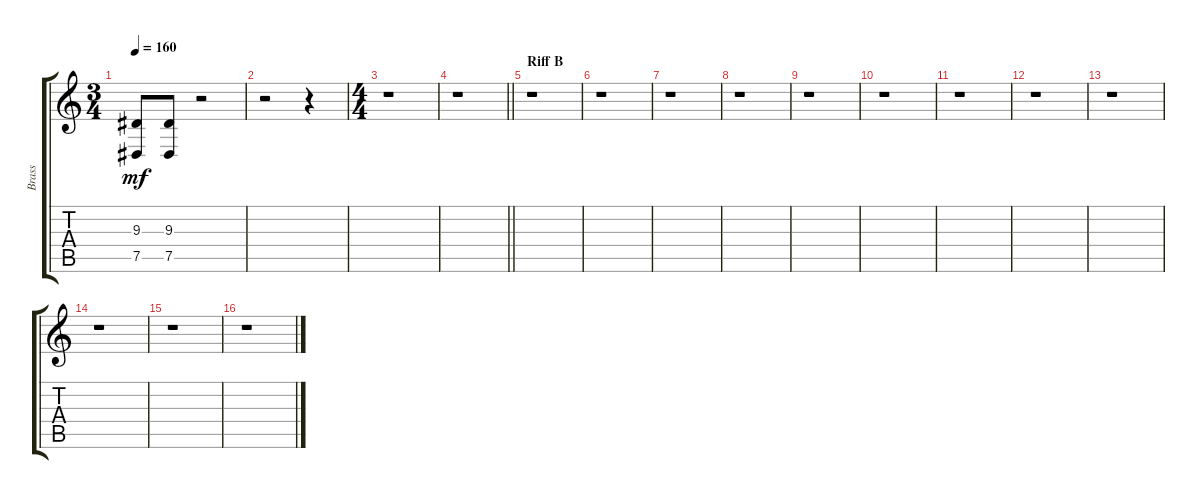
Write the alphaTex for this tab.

\track ("Brass" "Brass") {instrument brasssection}
\staff {score tabs}
\tuning (Eb4 Bb3 Gb3 Db3 Ab2 Eb2) {hide}
\ts (3 4)
\tempo 160
\clef g2
\ks c
(9.3 7.5).8{dy mf} (9.3 7.5).8 r.2 |
r.2 r.4 |
\ts (4 4)
r.1 |
\barLineRight lightlight
r.1 |
\section ("" "Riff B")
r.1 |
r.1 |
r.1 |
r.1 |
r.1 |
r.1 |
r.1 |
r.1 |
r.1 |
r.1 |
r.1 |
r.1
